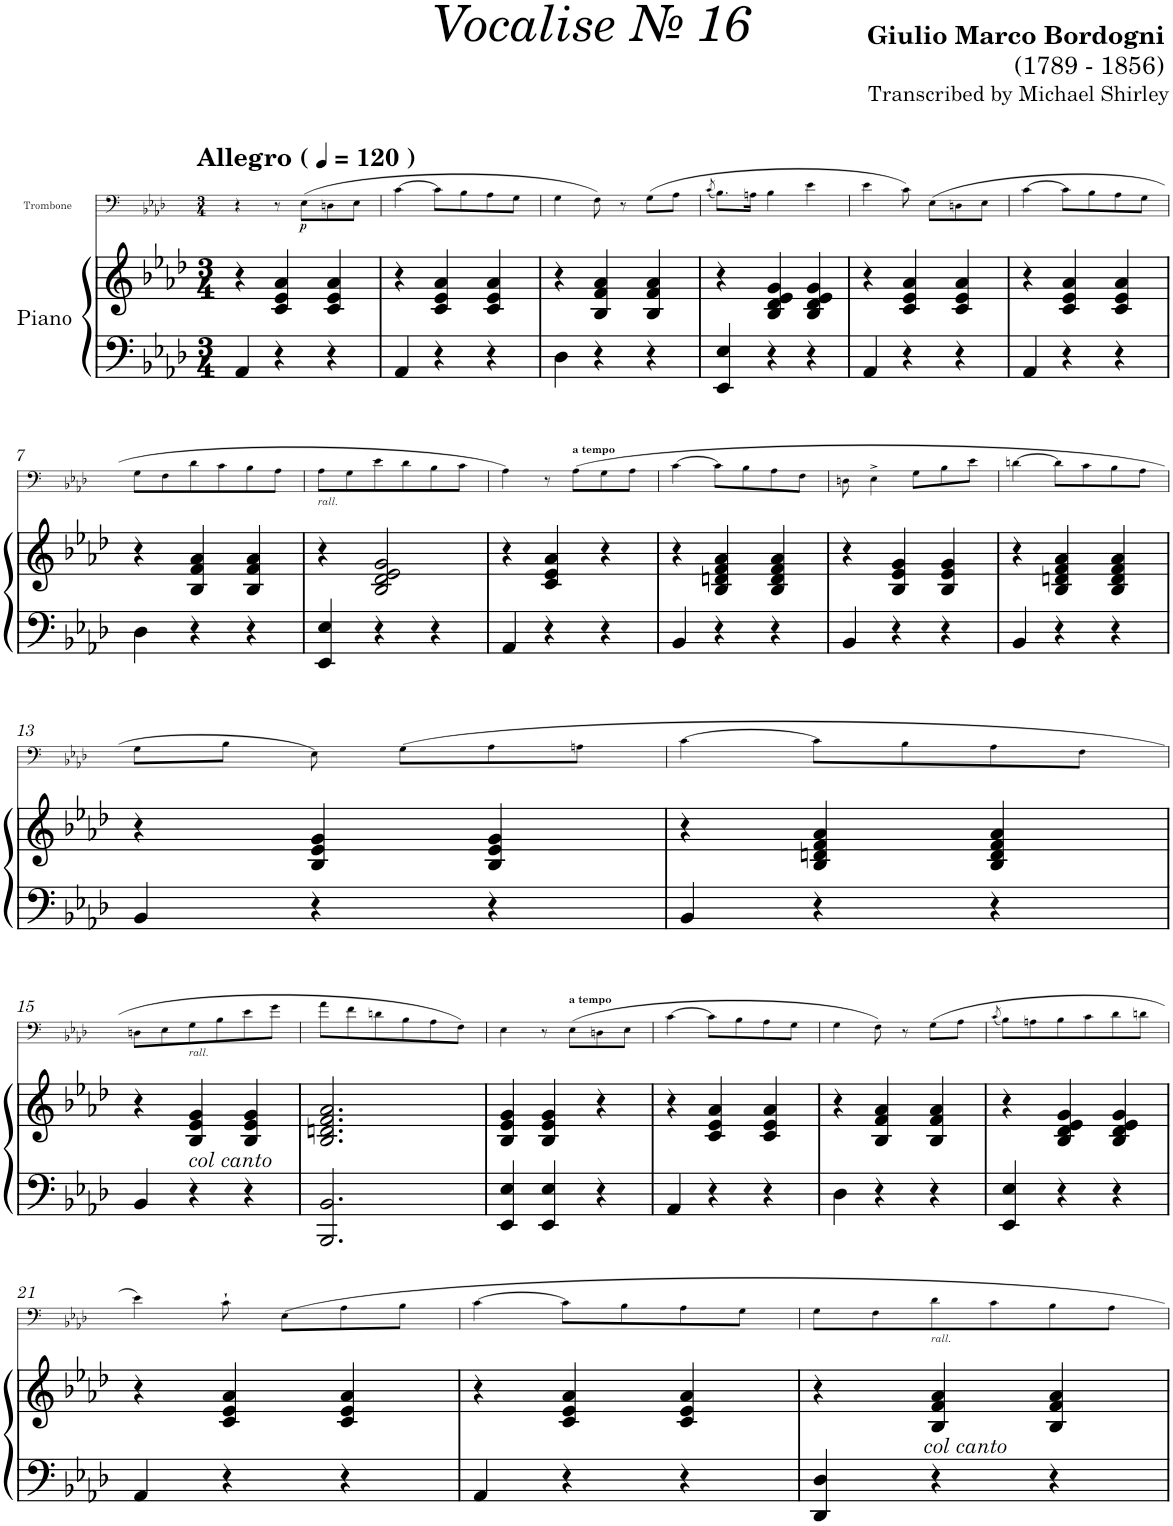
**kern	**kern	**kern	**dynam
*part2	*part2	*part1	*part1
*staff3	*staff2	*staff1	*staff1
*I"Piano	*	*I"Trombone	*
*I'Pno	*	*I'Trb	*
*	*	*stria5	*
*clefF4	*clefG2	*clefF4	*
*k[b-e-a-d-]	*k[b-e-a-d-]	*k[b-e-a-d-]	*
*M3/4	*M3/4	*M3/4	*
*MM120	*MM120	*MM120	*
=1	=1	=1	=1
!	!	!LO:TX:a:B:t=Allegro (	!
!	!	!LO:TX:a:B:t=)	!
4AA-/	4r	4r	.
4r	4c/ 4e-/ 4a-/	8r	.
!	!	!	!LO:DY:b
.	.	(8E-\L	p
4r	4c/ 4e-/ 4a-/	8Dn\	.
.	.	8E-\J	.
=2	=2	=2	=2
4AA-/	4r	[>4c\	.
4r	4c/ 4e-/ 4a-/	8c\L]	.
.	.	8B-\	.
4r	4c/ 4e-/ 4a-/	8A-\	.
.	.	8G\J	.
=3	=3	=3	=3
4D-\	4r	4G\	.
4r	4B-/ 4f/ 4a-/	8F\)	.
.	.	8r	.
4r	4B-/ 4f/ 4a-/	(>8G\L	.
.	.	8A-\J	.
=4	=4	=4	=4
.	.	(8qc/	.
4EE-/ 4E-/	4r	8.B-\L)	.
.	.	16An\Jk	.
4r	4B-/ 4d-/ 4e-/ 4g/	4B-\	.
4r	4B-/ 4d-/ 4e-/ 4g/	4e-\	.
=5	=5	=5	=5
4AA-/	4r	4e-\	.
4r	4c/ 4e-/ 4a-/	8c\)	.
.	.	(>8E-\L	.
4r	4c/ 4e-/ 4a-/	8Dn\	.
.	.	8E-\J	.
=6	=6	=6	=6
4AA-/	4r	[>4c\	.
4r	4c/ 4e-/ 4a-/	8c\L]	.
.	.	8B-\	.
4r	4c/ 4e-/ 4a-/	8A-\	.
.	.	8G\J	.
!!LO:LB:g=z
=7	=7	=7	=7
4D-\	4r	8G\L	.
.	.	8F\	.
4r	4B-/ 4f/ 4a-/	8d-\	.
.	.	8c\	.
4r	4B-/ 4f/ 4a-/	8B-\	.
.	.	8A-\J	.
=8	=8	=8	=8
!	!	!LO:TX:b:i:t=rall.	!
4EE-/ 4E-/	4r	8A-\L	.
.	.	8G\	.
4r	2B-/ 2d-/ 2e-/ 2g/	8e-\	.
.	.	8d-\	.
4r	.	8B-\	.
.	.	8c\J	.
=9	=9	=9	=9
4AA-/	4r	4A-\)	.
4r	4c/ 4e-/ 4a-/	8r	.
!	!	!LO:TX:a:B:t=a tempo	!
.	.	(8A-\L	.
4r	4r	8G\	.
.	.	8A-\J	.
=10	=10	=10	=10
4BB-/	4r	[>4c\	.
4r	4B-/ 4dn/ 4f/ 4a-/	8c\L]	.
.	.	8B-\	.
4r	4B-/ 4d/ 4f/ 4a-/	8A-\	.
.	.	8F\J	.
=11	=11	=11	=11
4BB-/	4r	8Dn\	.
.	.	4E-^\	.
4r	4B-/ 4e-/ 4g/	.	.
.	.	8G\L	.
4r	4B-/ 4e-/ 4g/	8B-\	.
.	.	8e-\J	.
=12	=12	=12	=12
4BB-/	4r	[>4dn\	.
4r	4B-/ 4dn/ 4f/ 4a-/	8d\L]	.
.	.	8c\	.
4r	4B-/ 4d/ 4f/ 4a-/	8B-\	.
.	.	8A-\J	.
!!LO:LB:g=z
=13	=13	=13	=13
4BB-/	4r	8G\L	.
.	.	8B-\J	.
4r	4B-/ 4e-/ 4g/	8E-\)	.
.	.	(8G\L	.
4r	4B-/ 4e-/ 4g/	8A-\	.
.	.	8An\J	.
=14	=14	=14	=14
4BB-/	4r	[>4c\	.
4r	4B-/ 4dn/ 4f/ 4a-/	8c\L]	.
.	.	8B-\	.
4r	4B-/ 4d/ 4f/ 4a-/	8A-\	.
.	.	8F\J	.
!!LO:LB:g=z
=15	=15	=15	=15
4BB-/	4r	8Dn\L	.
.	.	8E-\	.
!	!	!LO:TX:b:i:t=rall.	!
!	!LO:TX:b:i:t=col canto	!	!
4r	4B-/ 4e-/ 4g/	8G\	.
.	.	8B-\	.
4r	4B-/ 4e-/ 4g/	8e-\	.
.	.	8g\J	.
=16	=16	=16	=16
2.BBB-/ 2.BB-/	2.B-/ 2.dn/ 2.f/ 2.a-/	8a-\L	.
.	.	8f\	.
.	.	8dn\	.
.	.	8B-\	.
.	.	8A-\	.
.	.	8F\J)	.
=17	=17	=17	=17
4EE-/ 4E-/	4B-/ 4e-/ 4g/	4E-\	.
4EE-/ 4E-/	4B-/ 4e-/ 4g/	8r	.
!	!	!LO:TX:a:B:t=a tempo	!
.	.	(8E-\L	.
4r	4r	8Dn\	.
.	.	8E-\J	.
=18	=18	=18	=18
4AA-/	4r	[>4c\	.
4r	4c/ 4e-/ 4a-/	8c\L]	.
.	.	8B-\	.
4r	4c/ 4e-/ 4a-/	8A-\	.
.	.	8G\J	.
=19	=19	=19	=19
4D-\	4r	4G\	.
4r	4B-/ 4f/ 4a-/	8F\)	.
.	.	8r	.
4r	4B-/ 4f/ 4a-/	(8G\L	.
.	.	8A-\J	.
=20	=20	=20	=20
.	.	(8qc/	.
4EE-/ 4E-/	4r	8B-\L)	.
.	.	8An\	.
4r	4B-/ 4d-/ 4e-/ 4g/	8B-\	.
.	.	8c\	.
4r	4B-/ 4d-/ 4e-/ 4g/	8d-\	.
.	.	8dn\J	.
!!LO:LB:g=z
=21	=21	=21	=21
4AA-/	4r	4e-\)	.
4r	4c/ 4e-/ 4a-/	8c`\	.
.	.	8E-\L	.
4r	4c/ 4e-/ 4a-/	8A-\	.
.	.	8B-\J	.
=22	=22	=22	=22
4AA-/	4r	[>4c\	.
4r	4c/ 4e-/ 4a-/	8c\L]	.
.	.	8B-\	.
4r	4c/ 4e-/ 4a-/	8A-\	.
.	.	8G\J	.
=23	=23	=23	=23
4DD-/ 4D-/	4r	8G\L	.
.	.	8F\	.
!	!	!LO:TX:b:i:t=rall.	!
!	!LO:TX:b:i:t=col canto	!	!
4r	4B-/ 4f/ 4a-/	8d-\	.
.	.	8c\	.
4r	4B-/ 4f/ 4a-/	8B-\	.
.	.	8A-\J	.
=	=	=	=
*-	*-	*-	*-
